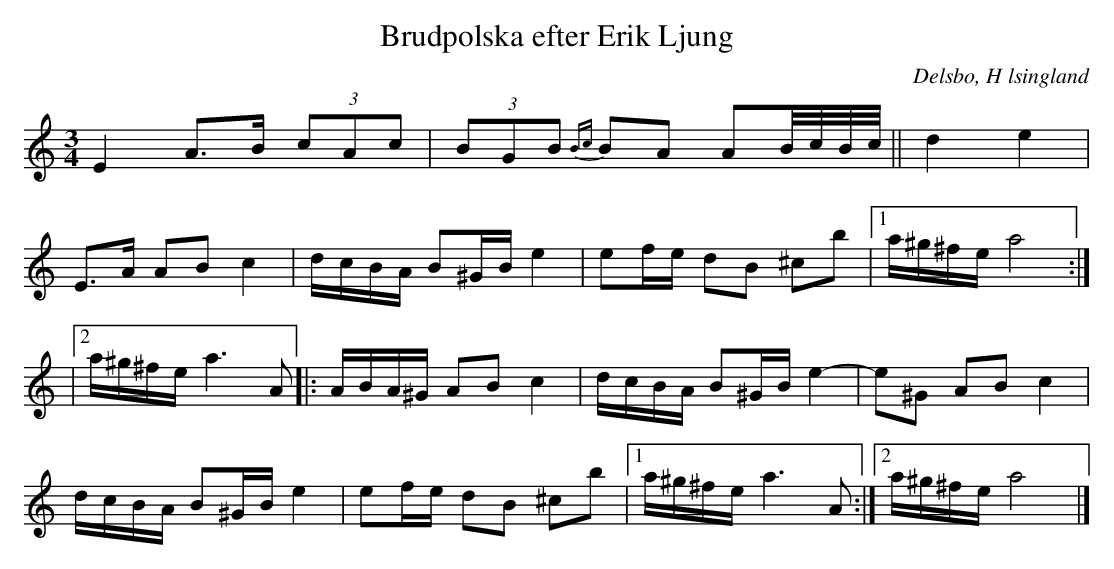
X:1
T: Brudpolska efter Erik Ljung
O: Delsbo, H lsingland
M: 3/4
L: 1/8
K: Am
E2 A>B (3cAc| (3BGB {Bc}BA AB//c//B//c//|| d2 e2|
E>A AB c2 | d/c/B/A/ B^G/B/ e2 | ef/e/ dB ^cb |1 a/^g/^f/e/ a4 :|
|2 a/^g/^f/e/ a3 A |: A/B/A/^G/ AB c2 | d/c/B/A/ B^G/B/ e2- | e^G AB c2 |
d/c/B/A/ B^G/B/ e2 | ef/e/ dB ^cb |1 a/^g/^f/e/ a3 A :|2 a/^g/^f/e/ a4 |]
